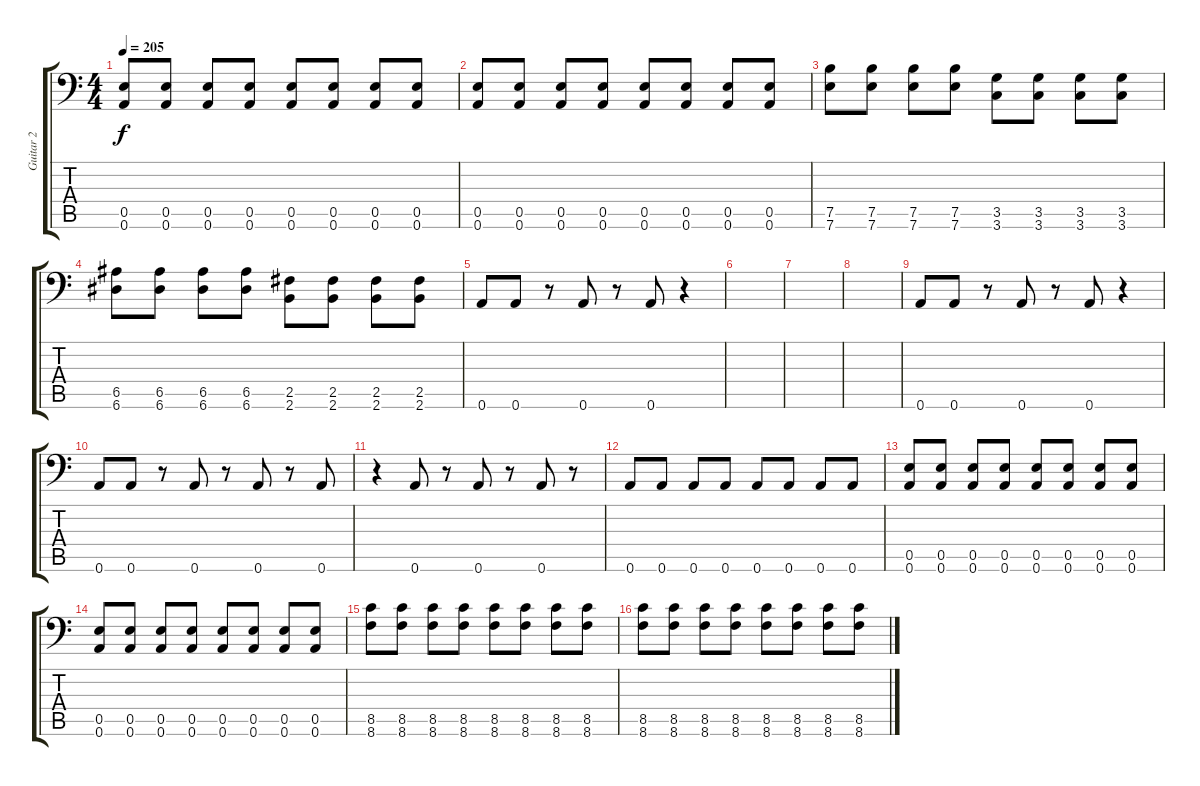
\track ("Guitar 2" "Guitar 2") {instrument distortionguitar}
\staff {score tabs}
\tuning (B3 Gb3 D3 A2 E2 A1) {hide}
\ts (4 4)
\tempo 205
\clef f4
\ks c
(0.5 0.6).8{dy f} (0.5 0.6).8 (0.5 0.6).8 (0.5 0.6).8 (0.5 0.6).8 (0.5 0.6).8 (0.5 0.6).8 (0.5 0.6).8 |
(0.5 0.6).8 (0.5 0.6).8 (0.5 0.6).8 (0.5 0.6).8 (0.5 0.6).8 (0.5 0.6).8 (0.5 0.6).8 (0.5 0.6).8 |
(7.5 7.6).8 (7.5 7.6).8 (7.5 7.6).8 (7.5 7.6).8 (3.5 3.6).8 (3.5 3.6).8 (3.5 3.6).8 (3.5 3.6).8 |
(6.5 6.6).8 (6.5 6.6).8 (6.5 6.6).8 (6.5 6.6).8 (2.5 2.6).8 (2.5 2.6).8 (2.5 2.6).8 (2.5 2.6).8 |
0.6.8 0.6.8 r.8 0.6.8 r.8 0.6.8 r.4 |
|
|
|
0.6.8 0.6.8 r.8 0.6.8 r.8 0.6.8 r.4 |
0.6.8 0.6.8 r.8 0.6.8 r.8 0.6.8 r.8 0.6.8 |
r.4 0.6.8 r.8 0.6.8 r.8 0.6.8 r.8 |
0.6.8 0.6.8 0.6.8 0.6.8 0.6.8 0.6.8 0.6.8 0.6.8 |
(0.5 0.6).8 (0.5 0.6).8 (0.5 0.6).8 (0.5 0.6).8 (0.5 0.6).8 (0.5 0.6).8 (0.5 0.6).8 (0.5 0.6).8 |
(0.5 0.6).8 (0.5 0.6).8 (0.5 0.6).8 (0.5 0.6).8 (0.5 0.6).8 (0.5 0.6).8 (0.5 0.6).8 (0.5 0.6).8 |
(8.5 8.6).8 (8.5 8.6).8 (8.5 8.6).8 (8.5 8.6).8 (8.5 8.6).8 (8.5 8.6).8 (8.5 8.6).8 (8.5 8.6).8 |
(8.5 8.6).8 (8.5 8.6).8 (8.5 8.6).8 (8.5 8.6).8 (8.5 8.6).8 (8.5 8.6).8 (8.5 8.6).8 (8.5 8.6).8
